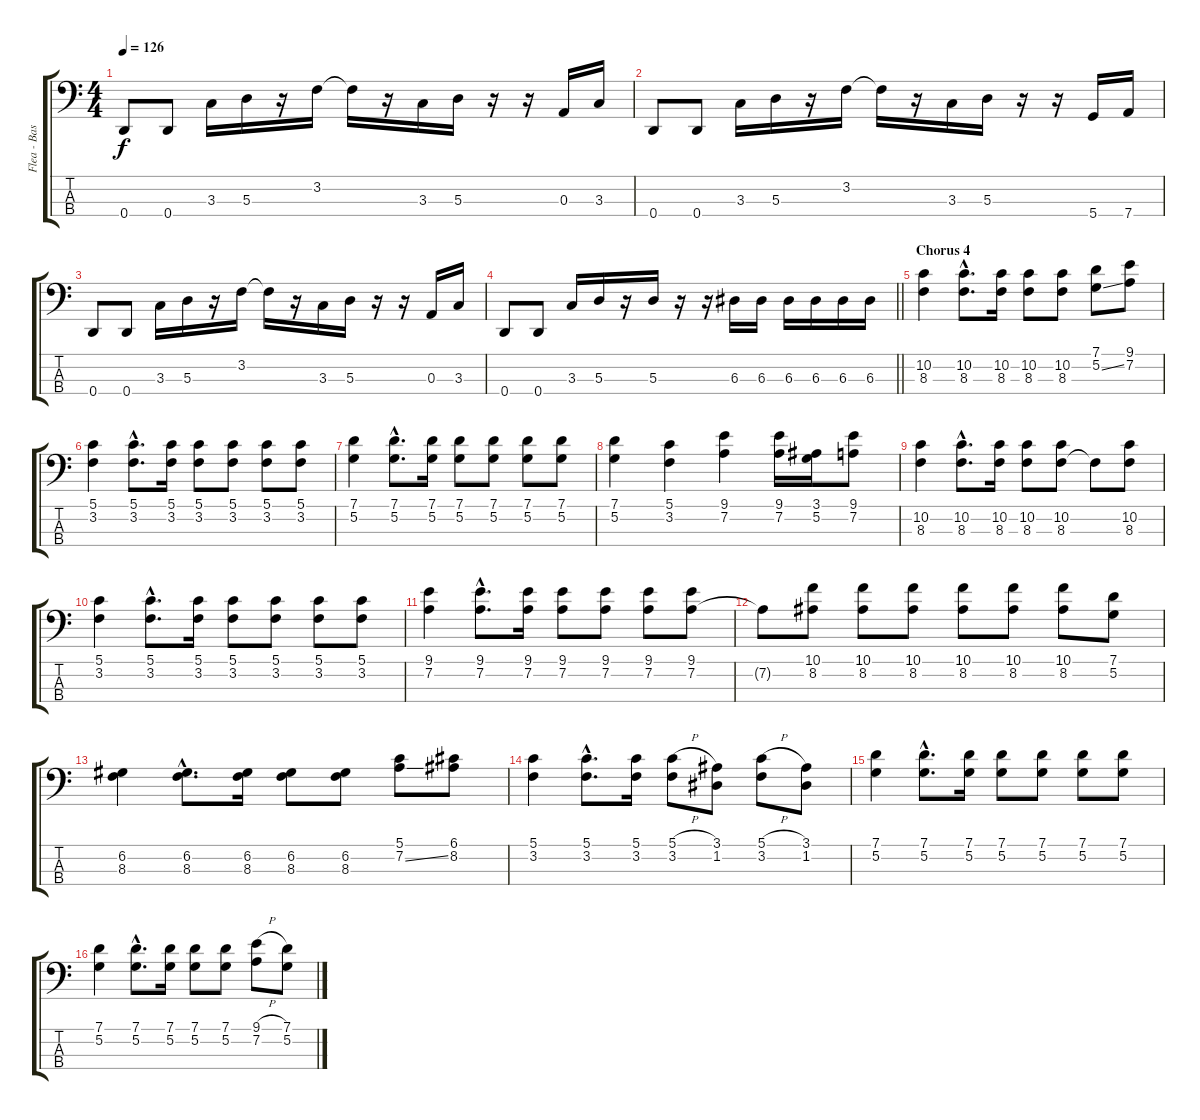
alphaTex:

\track ("Flea - Bass Guitar" "Flea - Bas") {instrument electricbasspick}
\staff {score tabs}
\tuning (G2 D2 A1 D1) {hide}
\ts (4 4)
\tempo 126
\clef f4
\ks c
0.4.8{dy f} 0.4.8 3.3.16 5.3.16 r.16 3.2.16 3.2{t}.16 r.16 3.3.16 5.3.16 r.16 r.16 0.3.16 3.3.16 |
0.4.8 0.4.8 3.3.16 5.3.16 r.16 3.2.16 3.2{t}.16 r.16 3.3.16 5.3.16 r.16 r.16 5.4.16 7.4.16 |
0.4.8 0.4.8 3.3.16 5.3.16 r.16 3.2.16 3.2{t}.16 r.16 3.3.16 5.3.16 r.16 r.16 0.3.16 3.3.16 |
\barLineRight lightlight
0.4.8 0.4.8 3.3.16 5.3.16 r.16 5.3.16 r.16 r.16 6.3.16 6.3.16 6.3.16 6.3.16 6.3.16 6.3.16 |
\section ("" "Chorus 4")
(10.2 8.3).4 (10.2{hac} 8.3{hac}).8{d} (10.2 8.3).16 (10.2 8.3).8 (10.2 8.3).8 (7.1 5.2{ss}).8 (9.1 7.2).8 |
(5.1 3.2).4 (5.1{hac} 3.2{hac}).8{d} (5.1 3.2).16 (5.1 3.2).8 (5.1 3.2).8 (5.1 3.2).8 (5.1 3.2).8 |
(7.1 5.2).4 (7.1{hac} 5.2{hac}).8{d} (7.1 5.2).16 (7.1 5.2).8 (7.1 5.2).8 (7.1 5.2).8 (7.1 5.2).8 |
(7.1 5.2).4 (5.1 3.2).4 (9.1 7.2).4 (9.1 7.2).16 (3.1 5.2).16 (9.1 7.2).8 |
(10.2 8.3).4 (10.2{hac} 8.3{hac}).8{d} (10.2 8.3).16 (10.2 8.3).8 (10.2 8.3).8 8.3{t}.8 (10.2 8.3).8 |
(5.1 3.2).4 (5.1{hac} 3.2{hac}).8{d} (5.1 3.2).16 (5.1 3.2).8 (5.1 3.2).8 (5.1 3.2).8 (5.1 3.2).8 |
(9.1 7.2).4 (9.1{hac} 7.2{hac}).8{d} (9.1 7.2).16 (9.1 7.2).8 (9.1 7.2).8 (9.1 7.2).8 (9.1 7.2).8 |
7.2{t}.8 (10.1 8.2).8 (10.1 8.2).8 (10.1 8.2).8 (10.1 8.2).8 (10.1 8.2).8 (10.1 8.2).8 (7.1 5.2).8 |
(6.2 8.3).4 (6.2{hac} 8.3{hac}).8{d} (6.2 8.3).16 (6.2 8.3).8 (6.2 8.3).8 (5.1 7.2{ss}).8 (6.1 8.2).8 |
(5.1 3.2).4 (5.1{hac} 3.2{hac}).8{d} (5.1 3.2).16 (5.1{h} 3.2).8 (3.1 1.2).8 (5.1{h} 3.2).8 (3.1 1.2).8 |
(7.1 5.2).4 (7.1{hac} 5.2{hac}).8{d} (7.1 5.2).16 (7.1 5.2).8 (7.1 5.2).8 (7.1 5.2).8 (7.1 5.2).8 |
(7.1 5.2).4 (7.1{hac} 5.2{hac}).8{d} (7.1 5.2).16 (7.1 5.2).8 (7.1 5.2).8 (9.1{h} 7.2).8 (7.1 5.2).8
